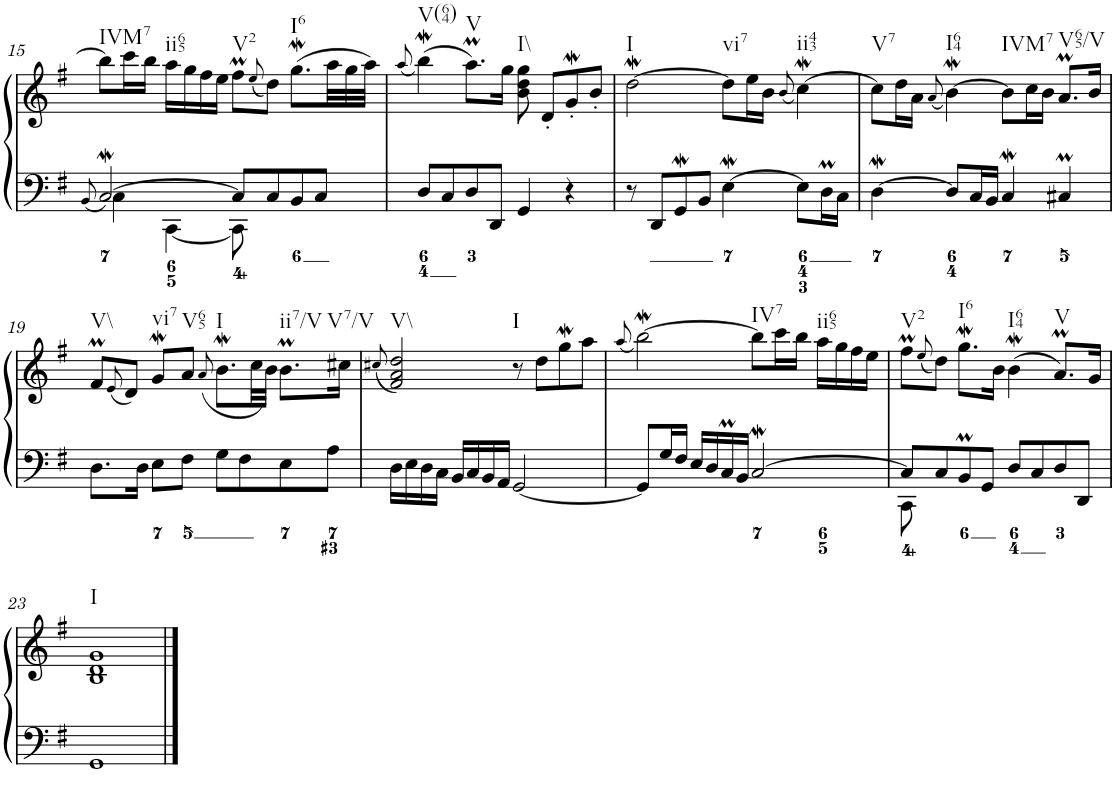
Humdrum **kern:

**kern	**kern
*part1	*part1
*staff2	*staff1
*I"Clavecin	*
!!LO:PB:g=z
*clefF4	*clefG2
*k[f#]	*k[f#]
*G:	*G:
*M4/4	*M4/4
*met(c)	*met(c)
=15	=15
8qBB/	.
*^	*
!	!	!LO:TX:b:t=IVM7
[>2Cw/	4C\	8bb\L]
.	.	16ccc\L
.	.	16bb\JJ
!	!	!LO:TX:b:t=ii65
.	[<4CC\	16aa\LL
.	.	16gg\
.	.	16ff#\
.	.	16ee\JJ
!	!	!LO:TX:b:t=V2
8C/L]	8CC\]	8ff#m\L
.	.	(<8qee/
8C/	4.ryy	8dd\J)
!	!	!LO:TX:b:t=I6
8BB/	.	(>8.ggw\L
8C/J	.	.
*	*	*Xtuplet
.	.	48aa\LL
.	.	48gg\
.	.	48aa\JJJ)
*v	*v	*
=16	=16
.	(<8qaa/
!	!LO:TX:b:t=V(64)
8D/L	(>4bbW\)
8C/	.
!	!LO:TX:b:t=V
8D/	8.aaM\L)
8DD/J	.
.	16gg\Jk
!	!LO:TX:b:t=I\\
4GG/	8b\ 8dd\ 8gg\
.	8d'/L
4r	8gw'/
.	8b'/J
=17	=17
!	!LO:TX:b:t=I
8r	[2ddW\
8DD/L	.
8GGw/	.
8BB/J	.
!	!LO:TX:b:t=vi7
[4EW\	8dd\L]
.	16ee\L
.	16b\JJ
.	(<8qb/
!	!LO:TX:b:t=ii43
8E\L]	[4ccw\)
16DM\L	.
16C\JJ	.
=18	=18
!	!LO:TX:b:t=V7
[4DW\	8cc\L]
.	16dd\L
.	16a\JJ
.	(<8qa/
!	!LO:TX:b:t=I64
8D/L]	[4bW\)
16C/L	.
16BB/JJ	.
!	!LO:TX:b:t=IVM7
4Cw/	8b\L]
.	16cc\L
.	16b\JJ
!	!LO:TX:b:t=V65/V
4C#Xm/	8.aM/L
.	16b/Jk
!!LO:LB:g=z
=19	=19
!	!LO:TX:b:t=V\\
8.D\L	8f#m/L
.	(<8qe/
.	8d/J)
16D\Jk	.
!	!LO:TX:b:t=vi7
8E\L	8gw/L
!	!LO:TX:b:t=V65
8F#\J	8a/J
.	(<8qa/
!	!LO:TX:b:t=I
8G\L	8.bW\L
8F#\	.
.	32cc\LL
.	32b\JJJ)
!	!LO:TX:b:t=ii7/V
!	!LO:TX:b:t=V7/V
8E\	8.bm\L
8A\J	.
.	16cc#X\Jk
=20	=20
.	(<8qcc#X/
!	!LO:TX:b:t=V\\
16D\LL	2f#/ 2a/ 2dd/)
16E\	.
16D\	.
16C\JJ	.
16BB/LL	.
16C/	.
16BB/	.
16AA/JJ	.
!	!LO:TX:b:t=I
[2GG/	8r
.	8dd\L
.	8ggw\
.	8aa\J
=21	=21
.	(<8qaa/
8GG/L]	[2bbW\)
16G/L	.
16F#/JJ	.
16E/LL	.
16D/	.
16CM/	.
16BB/JJ	.
!	!LO:TX:b:t=IV7
[2Cw/	8bb\L]
.	16ccc\L
.	16bb\JJ
!	!LO:TX:b:t=ii65
.	16aa\LL
.	16gg\
.	16ff#\
.	16ee\JJ
=22	=22
*^	*
!	!	!LO:TX:b:t=V2
8C/L]	8CC\	8ff#m\L
.	.	(<8qee/
8C/	2..ryy	8dd\J)
!	!	!LO:TX:b:t=I6
8BBm/	.	8.ggw\L
8GG/J	.	.
.	.	16b\Jk
!	!	!LO:TX:b:t=I64
8D/L	.	(>4bW\
8C/	.	.
!	!	!LO:TX:b:t=V
8D/	.	8.aM/L)
8DD/J	.	.
.	.	16g/Jk
*v	*v	*
!!LO:LB:g=z
=23	=23
!	!LO:TX:b:t=I
1GG	1B 1d 1g
==	==
*-	*-
